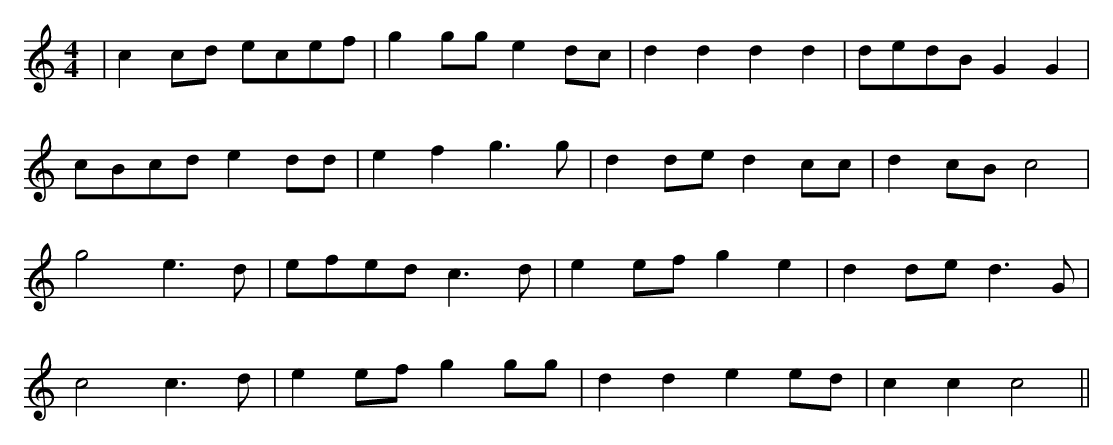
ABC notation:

X:1
M:4/4
K:C
|c2cd ecef|g2gg e2dc|d2d2 d2d2|dedB G2G2|
cBcd e2dd|e2f2 g3g|d2de d2cc|d2cB c4|
g4 e3d|efed c3d|e2ef g2e2|d2de d3G|
c4 c3d|e2ef g2gg|d2d2 e2ed|c2c2 c4||
